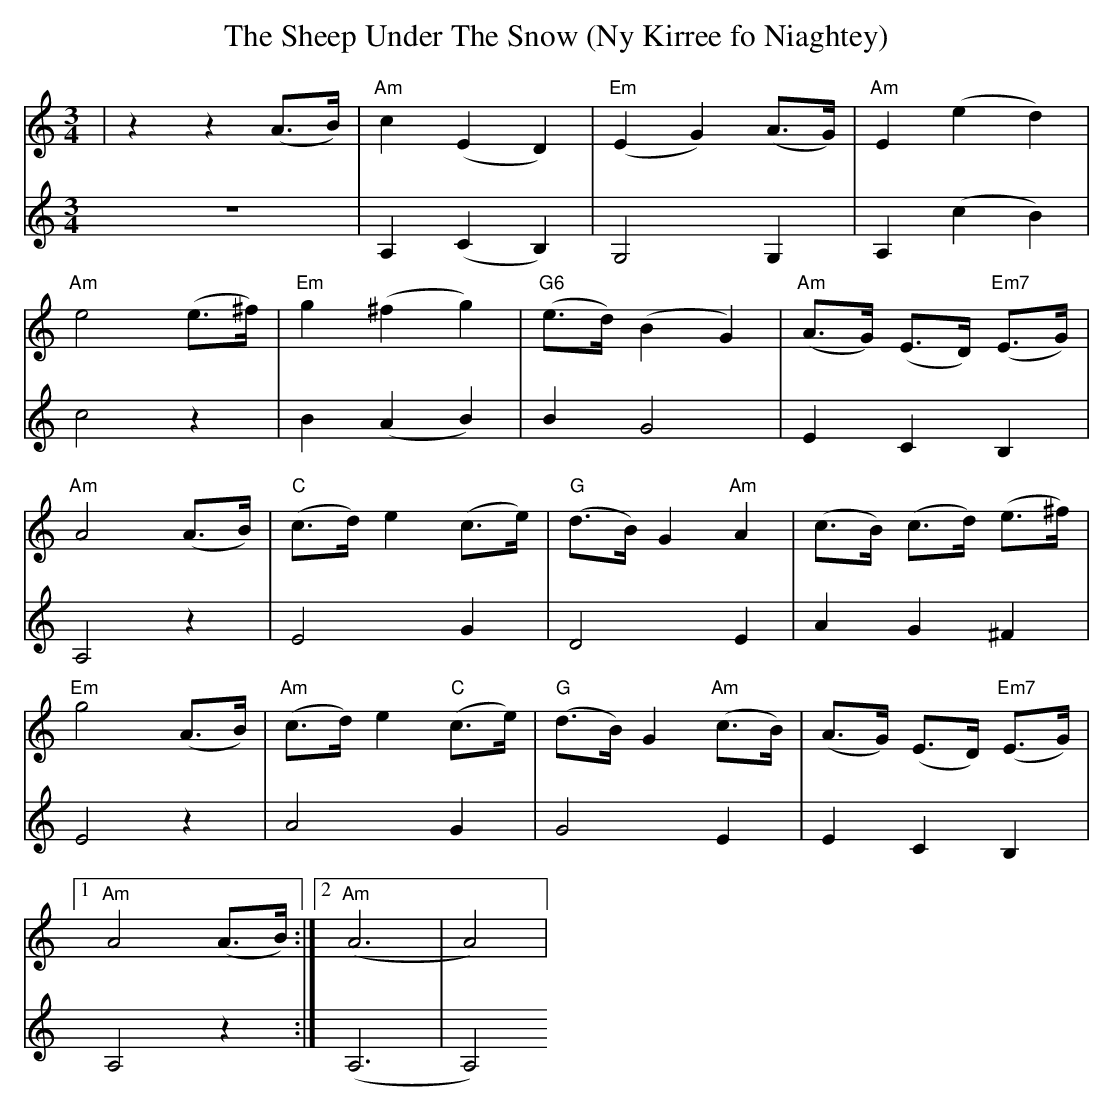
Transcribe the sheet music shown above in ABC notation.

X:1
T:The Sheep Under The Snow (Ny Kirree fo Niaghtey)
M:3/4
L:1/8
K:Am
V:1
|z2z2(A>B)|"Am"c2(E2D2)|"Em"(E2G2)(A>G)|"Am"E2(e2d2)|
V:2
z6|A,2(C2B,2)|G,4G,2|A,2(c2B2)|
V:1
"Am"e4(e>^f)|"Em"g2(^f2g2)|"G6"(e>d)(B2G2)|"Am"(A>G) (E>D)"Em7" (E>G)|
V:2
c4 z2|B2(A2B2)|B2G4|E2C2B,2|
V:1
"Am"A4(A>B)|"C"(c>d)e2(c>e)|"G"(d>B)G2"Am"A2|(c>B) (c>d) (e>^f)|
V:2
A,4 z2|E4G2|D4E2|A2G2^F2|
V:1
"Em"g4 (A>B)|"Am"(c>d)e2"C"(c>e)|"G"(d>B)G2"Am"(c>B)|(A>G) (E>D)"Em7" (E>G)|1
V:2
E4z2|A4G2|G4E2|E2C2B,2|
V:1
1"Am"A4(A>B):|2"Am"(A6|A4)|
V:2
A,4z2:|(A,6|A,4)
